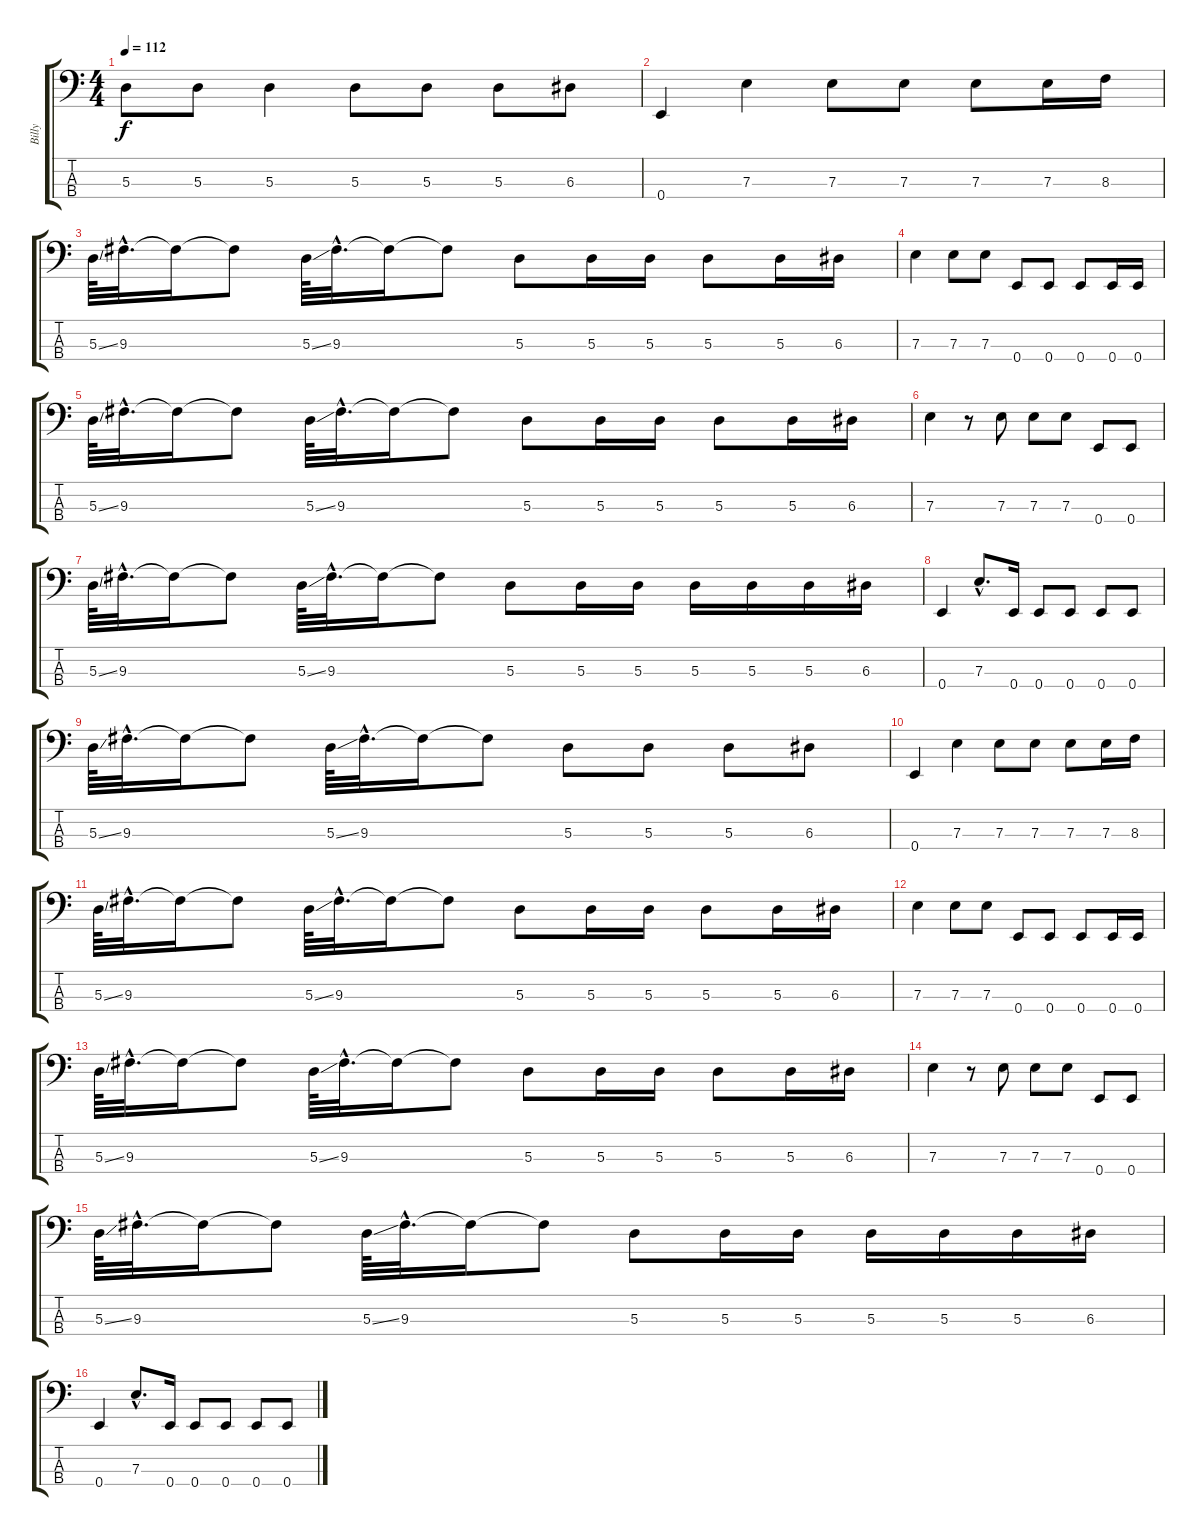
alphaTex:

\track ("Billy" "Billy") {instrument electricbassfinger}
\staff {score tabs}
\tuning (G2 D2 A1 E1) {hide}
\ts (4 4)
\tempo 112
\clef f4
\ks c
5.3.8{dy f instrument electricbassfinger} 5.3.8 5.3.4 5.3.8 5.3.8 5.3.8 6.3.8 |
0.4.4 7.3.4 7.3.8 7.3.8 7.3.8 7.3.16 8.3.16 |
5.3{ss}.64 9.3{hac}.32{d} 9.3{t}.16 9.3{t}.8 5.3{ss}.64 9.3{hac}.32{d} 9.3{t}.16 9.3{t}.8 5.3.8 5.3.16 5.3.16 5.3.8 5.3.16 6.3.16 |
7.3.4 7.3.8 7.3.8 0.4.8 0.4.8 0.4.8 0.4.16 0.4.16 |
5.3{ss}.64 9.3{hac}.32{d} 9.3{t}.16 9.3{t}.8 5.3{ss}.64 9.3{hac}.32{d} 9.3{t}.16 9.3{t}.8 5.3.8 5.3.16 5.3.16 5.3.8 5.3.16 6.3.16 |
7.3.4 r.8 7.3.8 7.3.8 7.3.8 0.4.8 0.4.8 |
5.3{ss}.64 9.3{hac}.32{d} 9.3{t}.16 9.3{t}.8 5.3{ss}.64 9.3{hac}.32{d} 9.3{t}.16 9.3{t}.8 5.3.8 5.3.16 5.3.16 5.3.16 5.3.16 5.3.16 6.3.16 |
0.4.4 7.3{hac}.8{d} 0.4.16 0.4.8 0.4.8 0.4.8 0.4.8 |
5.3{ss}.64 9.3{hac}.32{d} 9.3{t}.16 9.3{t}.8 5.3{ss}.64 9.3{hac}.32{d} 9.3{t}.16 9.3{t}.8 5.3.8 5.3.8 5.3.8 6.3.8 |
0.4.4 7.3.4 7.3.8 7.3.8 7.3.8 7.3.16 8.3.16 |
5.3{ss}.64 9.3{hac}.32{d} 9.3{t}.16 9.3{t}.8 5.3{ss}.64 9.3{hac}.32{d} 9.3{t}.16 9.3{t}.8 5.3.8 5.3.16 5.3.16 5.3.8 5.3.16 6.3.16 |
7.3.4 7.3.8 7.3.8 0.4.8 0.4.8 0.4.8 0.4.16 0.4.16 |
5.3{ss}.64 9.3{hac}.32{d} 9.3{t}.16 9.3{t}.8 5.3{ss}.64 9.3{hac}.32{d} 9.3{t}.16 9.3{t}.8 5.3.8 5.3.16 5.3.16 5.3.8 5.3.16 6.3.16 |
7.3.4 r.8 7.3.8 7.3.8 7.3.8 0.4.8 0.4.8 |
5.3{ss}.64 9.3{hac}.32{d} 9.3{t}.16 9.3{t}.8 5.3{ss}.64 9.3{hac}.32{d} 9.3{t}.16 9.3{t}.8 5.3.8 5.3.16 5.3.16 5.3.16 5.3.16 5.3.16 6.3.16 |
0.4.4 7.3{hac}.8{d} 0.4.16 0.4.8 0.4.8 0.4.8 0.4.8
